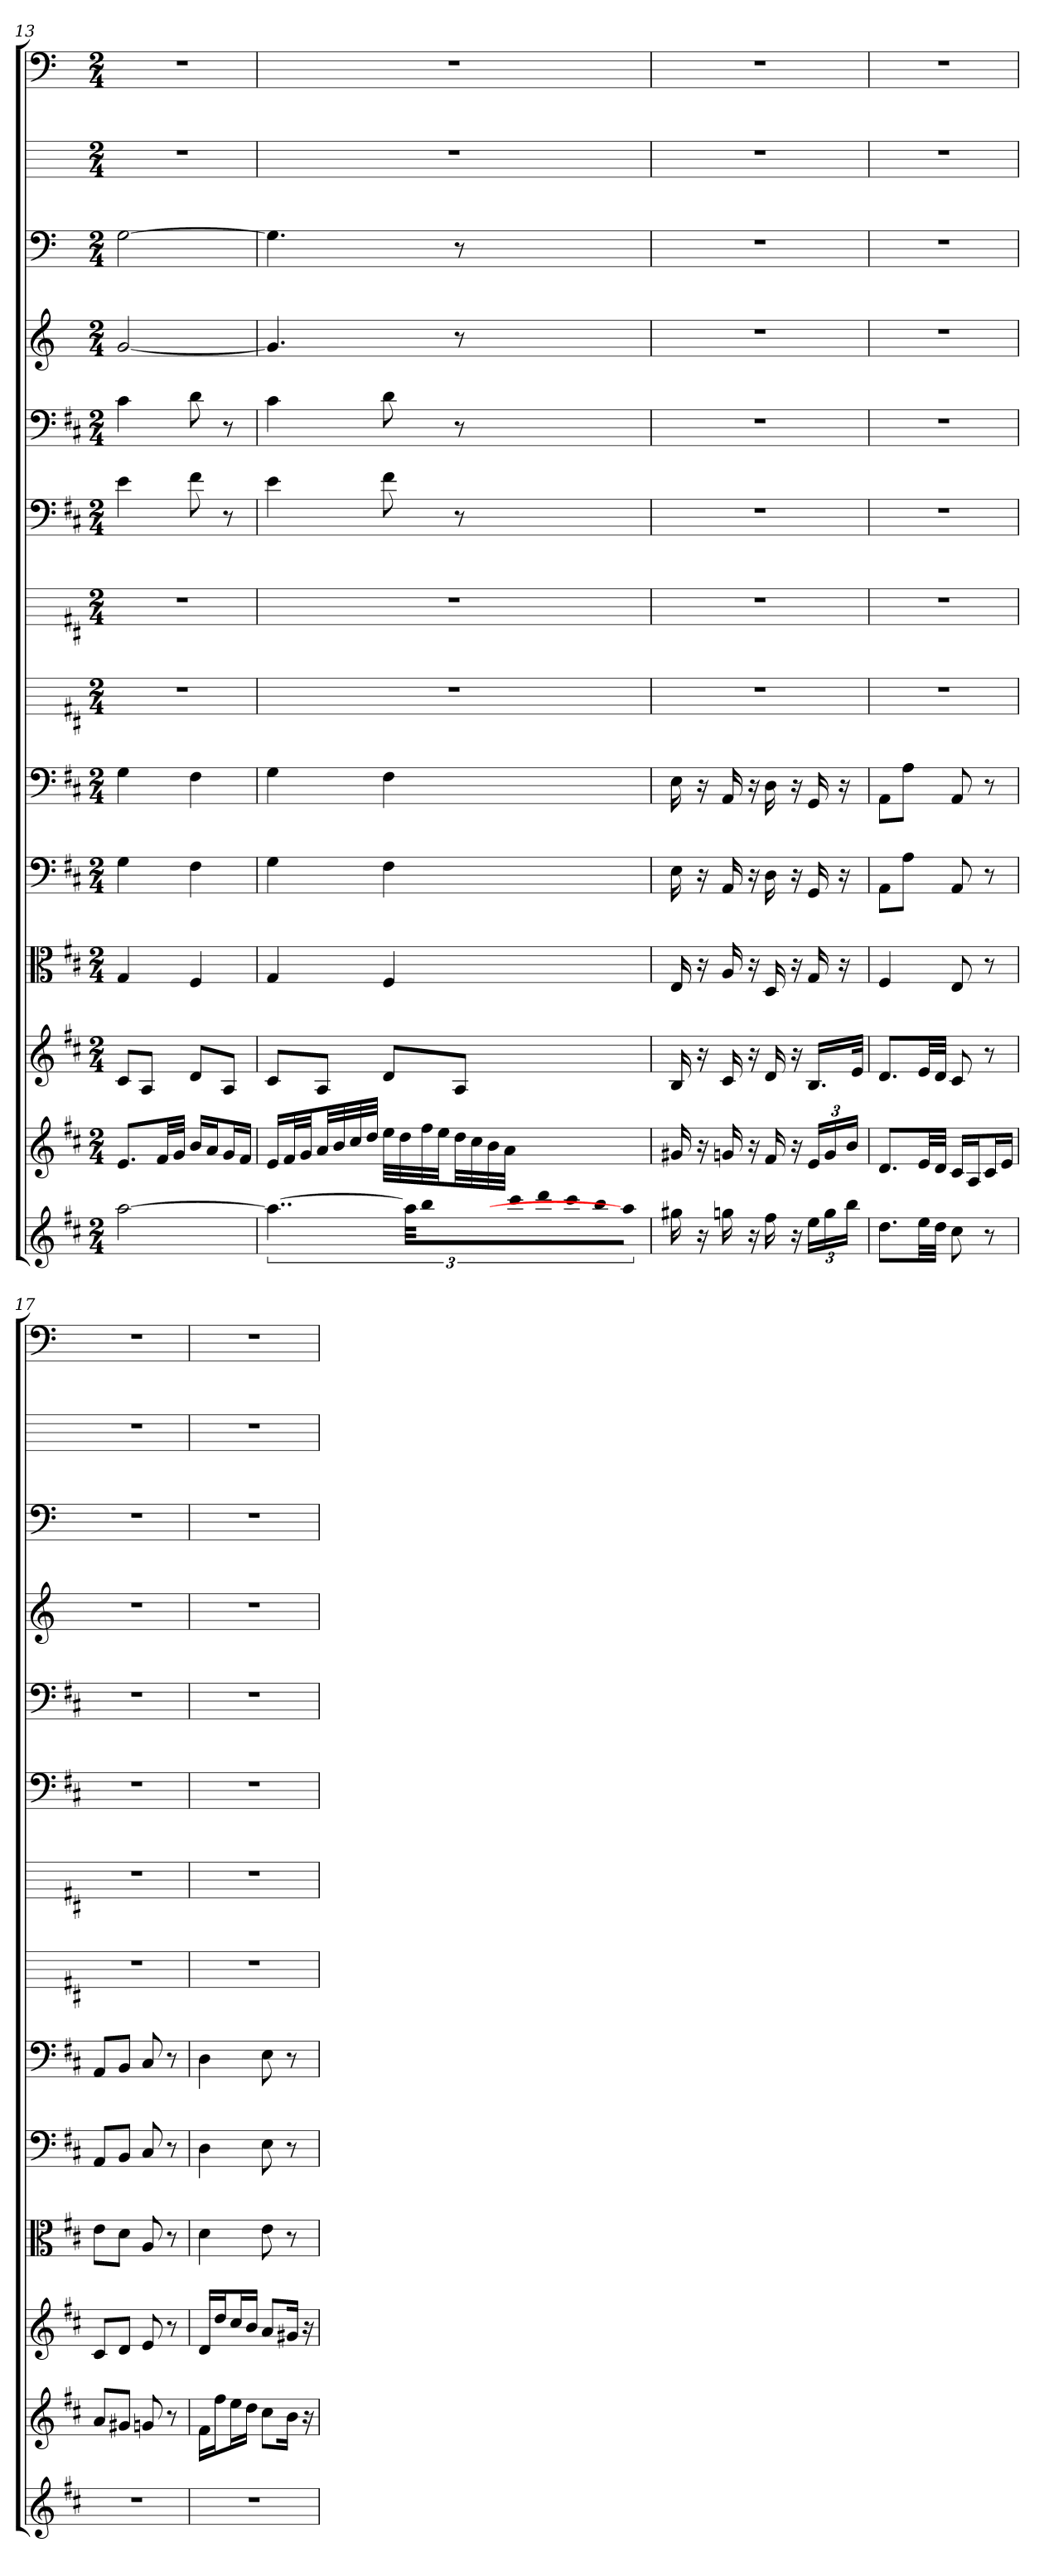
**kern	**kern	**kern	**kern	**kern	**kern	**kern	**kern	**kern	**kern	**kern	**kern	**kern	**kern
*part14	*part13	*part12	*part11	*part10	*part9	*part8	*part7	*part6	*part5	*part4	*part3	*part2	*part1
*staff14	*staff13	*staff12	*staff11	*staff10	*staff9	*staff8	*staff7	*staff6	*staff5	*staff4	*staff3	*staff2	*staff1
*	*	*	*clefC3	*clefF4	*clefF4	*	*	*clefF4	*clefF4	*	*	*	*clefF4
*k[f#c#]	*k[f#c#]	*k[f#c#]	*k[f#c#]	*k[f#c#]	*k[f#c#]	*k[f#c#]	*k[f#c#]	*k[f#c#]	*k[f#c#]	*k[]	*k[]	*k[]	*k[]
*M2/4	*M2/4	*M2/4	*M2/4	*M2/4	*M2/4	*M2/4	*M2/4	*M2/4	*M2/4	*M2/4	*M2/4	*M2/4	*M2/4
=13	=13	=13	=13	=13	=13	=13	=13	=13	=13	=13	=13	=13	=13
[2aa	8.eL	8c#L	4G	4G	4G	2r	2r	4e	4c#	[2g	[2G	2r	2r
.	.	8AJ	.	.	.	.	.	.	.	.	.	.	.
.	32f#LL	.	.	.	.	.	.	.	.	.	.	.	.
.	32gJJJ	.	.	.	.	.	.	.	.	.	.	.	.
.	16bLL	8dL	4F#	4F#	4F#	.	.	8f#	8d	.	.	.	.
.	16aJ	.	.	.	.	.	.	.	.	.	.	.	.
.	16gL	8AJ	.	.	.	.	.	8r	8r	.	.	.	.
.	16f#JJ	.	.	.	.	.	.	.	.	.	.	.	.
=14	=14	=14	=14	=14	=14	=14	=14	=14	=14	=14	=14	=14	=14
6..aa_	16eLL	8c#L	4G	4G	4G	2r	2r	4e	4c#	4.g]	4.G]	2r	2r
.	32f#L	.	.	.	.	.	.	.	.	.	.	.	.
.	32gJJ	.	.	.	.	.	.	.	.	.	.	.	.
.	32aLL	8AJ	.	.	.	.	.	.	.	.	.	.	.
.	32b	.	.	.	.	.	.	.	.	.	.	.	.
.	32cc#	.	.	.	.	.	.	.	.	.	.	.	.
.	32ddJJJ	.	.	.	.	.	.	.	.	.	.	.	.
.	32eeLLL	8dL	4F#	4F#	4F#	.	.	8f#	8d	.	.	.	.
.	32dd	.	.	.	.	.	.	.	.	.	.	.	.
48aaLLL]	.	.	.	.	.	.	.	.	.	.	.	.	.
32bb	32ff#	.	.	.	.	.	.	.	.	.	.	.	.
32ccc#JJ	32eeJJ	.	.	.	.	.	.	.	.	.	.	.	.
32dddLL	32ddLL	8AJ	.	.	.	.	.	8r	8r	8r	8r	.	.
32ccc#	32cc#	.	.	.	.	.	.	.	.	.	.	.	.
32bb	32b	.	.	.	.	.	.	.	.	.	.	.	.
32aaJJJ]	32aJJJ	.	.	.	.	.	.	.	.	.	.	.	.
=15	=15	=15	=15	=15	=15	=15	=15	=15	=15	=15	=15	=15	=15
16gg#X	16g#X	16B	16E	16E	16E	2r	2r	2r	2r	2r	2r	2r	2r
16r	16r	16r	16r	16r	16r	.	.	.	.	.	.	.	.
16ggn	16gn	16c#	16A	16AA	16AA	.	.	.	.	.	.	.	.
16r	16r	16r	16r	16r	16r	.	.	.	.	.	.	.	.
16ff#	16f#	16d	16D	16D	16D	.	.	.	.	.	.	.	.
16r	16r	16r	16r	16r	16r	.	.	.	.	.	.	.	.
24eeLL	24eLL	16.BLL	16G	16GG	16GG	.	.	.	.	.	.	.	.
24gg	24g	.	.	.	.	.	.	.	.	.	.	.	.
.	.	.	16r	16r	16r	.	.	.	.	.	.	.	.
24bbJJ	24bJJ	.	.	.	.	.	.	.	.	.	.	.	.
.	.	32eJJk	.	.	.	.	.	.	.	.	.	.	.
=16	=16	=16	=16	=16	=16	=16	=16	=16	=16	=16	=16	=16	=16
8.ddL	8.dL	8.dL	4F#	8AA\L	8AA\L	2r	2r	2r	2r	2r	2r	2r	2r
.	.	.	.	8A\J	8A\J	.	.	.	.	.	.	.	.
32eeLL	32eLL	32eLL	.	.	.	.	.	.	.	.	.	.	.
32ddJJJ	32dJJJ	32dJJJ	.	.	.	.	.	.	.	.	.	.	.
8cc#	16c#LL	8c#	8E	8AA	8AA	.	.	.	.	.	.	.	.
.	16AJ	.	.	.	.	.	.	.	.	.	.	.	.
8r	16c#L	8r	8r	8r	8r	.	.	.	.	.	.	.	.
.	16eJJ	.	.	.	.	.	.	.	.	.	.	.	.
=17	=17	=17	=17	=17	=17	=17	=17	=17	=17	=17	=17	=17	=17
2r	8aL	8c#L	8e\L	8AA/L	8AA/L	2r	2r	2r	2r	2r	2r	2r	2r
.	8g#XJ	8dJ	8d\J	8BB/J	8BB/J	.	.	.	.	.	.	.	.
.	8gn	8e	8A	8C#	8C#	.	.	.	.	.	.	.	.
.	8r	8r	8r	8r	8r	.	.	.	.	.	.	.	.
=18	=18	=18	=18	=18	=18	=18	=18	=18	=18	=18	=18	=18	=18
2r	16f#LL	16dLL	4d	4D	4D	2r	2r	2r	2r	2r	2r	2r	2r
.	16ff#J	16ddJ	.	.	.	.	.	.	.	.	.	.	.
.	16eeL	16cc#L	.	.	.	.	.	.	.	.	.	.	.
.	16ddJJ	16bJJ	.	.	.	.	.	.	.	.	.	.	.
.	8cc#L	8aL	8e	8E	8E	.	.	.	.	.	.	.	.
.	16bJk	16g#XJk	8r	8r	8r	.	.	.	.	.	.	.	.
.	16r	16r	.	.	.	.	.	.	.	.	.	.	.
=	=	=	=	=	=	=	=	=	=	=	=	=	=
*-	*-	*-	*-	*-	*-	*-	*-	*-	*-	*-	*-	*-	*-
